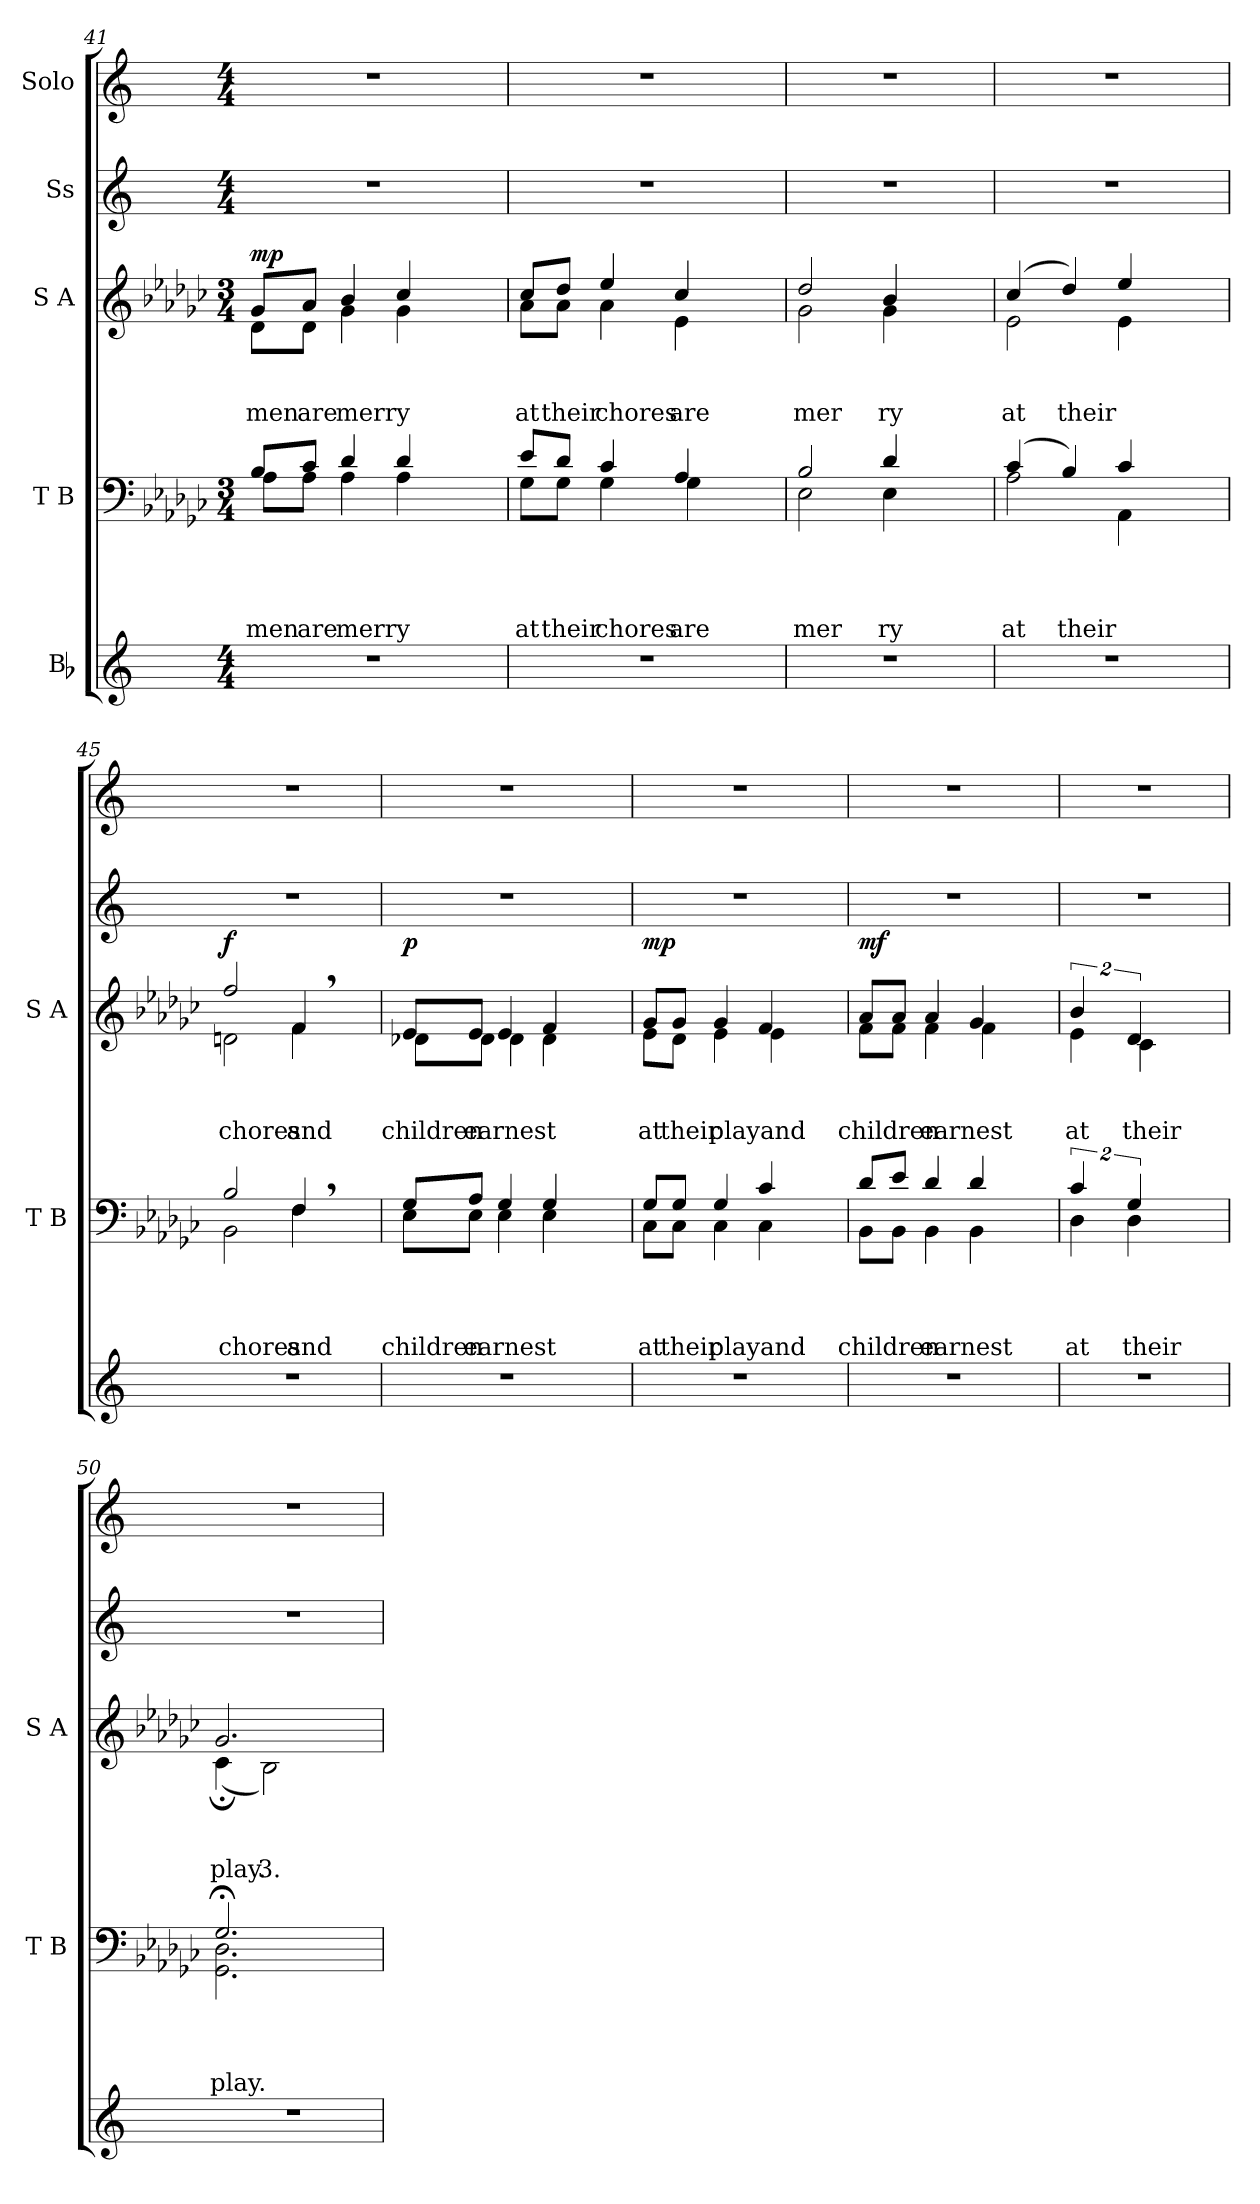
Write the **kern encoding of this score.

**kern	**kern	**text	**text	**text	**text	**kern	**text	**text	**text	**dynam	**kern	**kern
*part5	*part4	*part4	*part4	*part4	*part4	*part3	*part3	*part3	*part3	*part3	*part2	*part1
*staff5	*staff4	*staff4	*staff4	*staff4	*staff4	*staff3	*staff3	*staff3	*staff3	*staff3	*staff2	*staff1
*I"Bb	*I"T B	*	*	*	*	*I"S A	*	*	*	*	*I"Ss	*I"Solo
*	*I'T B	*	*	*	*	*I'S A	*	*	*	*	*	*
*clefG2	*clefF4	*	*	*	*	*clefG2	*	*	*	*	*clefG2	*clefG2
*k[]	*k[b-e-a-d-g-c-]	*	*	*	*	*k[b-e-a-d-g-c-]	*	*	*	*	*k[]	*k[]
*C:	*G-:	*	*	*	*	*G-:	*	*	*	*	*C:	*C:
*M4/4	*M3/4	*	*	*	*	*M3/4	*	*	*	*	*M4/4	*M4/4
=41	=41	=41	=41	=41	=41	=41	=41	=41	=41	=41	=41	=41
!	!	!	!	!	!LO:LY:a	!	!	!	!LO:LY:b	!LO:DY:a	!	!
*	*^	*	*	*	*	*^	*	*	*	*	*	*
1r	8B-/L	8A-\L	.	.	.	men	8g-/L	8d-\L	.	.	men	mp	1r	1r
!	!	!	!	!	!	!LO:LY:a	!	!	!	!	!LO:LY:b	!	!	!
.	8c-/J	8A-\J	.	.	.	are	8a-/J	8d-\J	.	.	are	.	.	.
!	!	!	!	!	!	!LO:LY:a	!	!	!	!	!LO:LY:b	!	!	!
.	4d-/	4A-\	.	.	.	merry	4b-/	4g-\	.	.	merry	.	.	.
.	4d-/	4A-\	.	.	.	.	4cc-/	4g-\	.	.	.	.	.	.
.	4ryy	4ryy	.	.	.	.	4ryy	4ryy	.	.	.	.	.	.
=42	=42	=42	=42	=42	=42	=42	=42	=42	=42	=42	=42	=42	=42	=42
!	!	!	!	!	!	!LO:LY:a	!	!	!	!	!LO:LY:b	!	!	!
1r	8e-/L	8G-\L	.	.	.	at	8cc-/L	8a-\L	.	.	at	.	1r	1r
!	!	!	!	!	!	!LO:LY:a	!	!	!	!	!LO:LY:b	!	!	!
.	8d-/J	8G-\J	.	.	.	their	8dd-/J	8a-\J	.	.	their	.	.	.
!	!	!	!	!	!	!LO:LY:a	!	!	!	!	!LO:LY:b	!	!	!
.	4c-/	4G-\	.	.	.	chores	4ee-/	4a-\	.	.	chores	.	.	.
!	!	!	!	!	!	!LO:LY:a	!	!	!	!	!LO:LY:b	!	!	!
.	4A-/	4G-\	.	.	.	are	4cc-/	4e-\	.	.	are	.	.	.
.	4ryy	4ryy	.	.	.	.	4ryy	4ryy	.	.	.	.	.	.
=43	=43	=43	=43	=43	=43	=43	=43	=43	=43	=43	=43	=43	=43	=43
!	!	!	!	!	!	!LO:LY:a	!	!	!	!	!LO:LY:b	!	!	!
1r	2B-/	2E-\	.	.	.	mer	2dd-/	2g-\	.	.	mer	.	1r	1r
!	!	!	!	!	!	!LO:LY:a	!	!	!	!	!LO:LY:b	!	!	!
.	4d-/	4E-\	.	.	.	ry	4b-/	4g-\	.	.	ry	.	.	.
.	4ryy	4ryy	.	.	.	.	4ryy	4ryy	.	.	.	.	.	.
=44	=44	=44	=44	=44	=44	=44	=44	=44	=44	=44	=44	=44	=44	=44
!	!	!	!	!	!	!LO:LY:a	!	!	!	!	!LO:LY:b	!	!	!
1r	(4c-/	2A-\	.	.	.	at	(4cc-/	2e-\	.	.	at	.	1r	1r
!	!	!	!	!	!	!LO:LY:a	!	!	!	!	!LO:LY:b	!	!	!
.	4B-/)	.	.	.	.	their	4dd-/)	.	.	.	their	.	.	.
.	4c-/	4AA-\	.	.	.	.	4ee-/	4e-\	.	.	.	.	.	.
.	4ryy	4ryy	.	.	.	.	4ryy	4ryy	.	.	.	.	.	.
=45	=45	=45	=45	=45	=45	=45	=45	=45	=45	=45	=45	=45	=45	=45
!	!	!	!	!	!	!LO:LY:a	!	!	!	!	!LO:LY:b	!LO:DY:a	!	!
1r	2B-/	2BB-\	.	.	.	chores	2ff/	2dn\	.	.	chores	f	1r	1r
!	!	!	!	!	!	!LO:LY:a	!	!	!	!	!LO:LY:b	!	!	!
.	4F,>/	4F\	.	.	.	and	4f,>/	4f\	.	.	and	.	.	.
.	4ryy	4ryy	.	.	.	.	4ryy	4ryy	.	.	.	.	.	.
=46	=46	=46	=46	=46	=46	=46	=46	=46	=46	=46	=46	=46	=46	=46
!	!	!	!	!	!	!LO:LY:a	!	!	!	!	!LO:LY:b	!LO:DY:a	!	!
1r	8G-/L	8E-\L	.	.	.	children	8e-/L	8d-X\L	.	.	children	p	1r	1r
!	!	!	!	!	!	!LO:LY:a	!	!	!	!	!LO:LY:b	!	!	!
.	8A-/J	8E-\J	.	.	.	earnest	8e-/J	8d-\J	.	.	earnest	.	.	.
.	4G-/	4E-\	.	.	.	.	4e-/	4d-\	.	.	.	.	.	.
.	4G-/	4E-\	.	.	.	.	4f/	4d-\	.	.	.	.	.	.
.	4ryy	4ryy	.	.	.	.	4ryy	4ryy	.	.	.	.	.	.
=47	=47	=47	=47	=47	=47	=47	=47	=47	=47	=47	=47	=47	=47	=47
!	!	!	!	!	!	!LO:LY:a	!	!	!	!	!LO:LY:b	!LO:DY:a	!	!
1r	8G-/L	8C-\L	.	.	.	at	8g-/L	8e-\L	.	.	at	mp	1r	1r
!	!	!	!	!	!	!LO:LY:a	!	!	!	!	!LO:LY:b	!	!	!
.	8G-/J	8C-\J	.	.	.	their	8g-/J	8d-\J	.	.	their	.	.	.
!	!	!	!	!	!	!LO:LY:a	!	!	!	!	!LO:LY:b	!	!	!
.	4G-/	4C-\	.	.	.	playand	4g-/	4e-\	.	.	playand	.	.	.
.	4c-/	4C-\	.	.	.	.	4f/	4e-\	.	.	.	.	.	.
.	4ryy	4ryy	.	.	.	.	4ryy	4ryy	.	.	.	.	.	.
!!LO:LB:g=z
=48	=48	=48	=48	=48	=48	=48	=48	=48	=48	=48	=48	=48	=48	=48
!	!	!	!	!	!	!LO:LY:a	!	!	!	!	!LO:LY:b	!LO:DY:a	!	!
1r	8d-/L	8BB-\L	.	.	.	children	8a-/L	8f\L	.	.	children	mf	1r	1r
.	8e-/J	8BB-\J	.	.	.	.	8a-/J	8f\J	.	.	.	.	.	.
!	!	!	!	!	!	!LO:LY:a	!	!	!	!	!LO:LY:b	!	!	!
.	4d-/	4BB-\	.	.	.	earnest	4a-/	4f\	.	.	earnest	.	.	.
.	4d-/	4BB-\	.	.	.	.	4g-/	4f\	.	.	.	.	.	.
.	4ryy	4ryy	.	.	.	.	4ryy	4ryy	.	.	.	.	.	.
=49	=49	=49	=49	=49	=49	=49	=49	=49	=49	=49	=49	=49	=49	=49
!	!	!	!	!	!	!LO:LY:a	!	!	!	!	!	!	!	!
*	*	*Xtuplet	*	*	*	*	*	*	*	*	*	*	*	*
!	!	!	!	!	!	!	!	!	!	!	!LO:LY:b	!	!	!
*	*	*	*	*	*	*	*	*Xtuplet	*	*	*	*	*	*
1r	8%3c-/	8%3D-\	.	.	.	at	8%3b-/	8%3e-\	.	.	at	.	1r	1r
!	!	!	!	!	!	!LO:LY:a	!	!	!	!	!LO:LY:b	!	!	!
.	8%3G-/	8%3D-\	.	.	.	their	8%3d-/	8%3c-\	.	.	their	.	.	.
.	4ryy	4ryy	.	.	.	.	4ryy	4ryy	.	.	.	.	.	.
=50	=50	=50	=50	=50	=50	=50	=50	=50	=50	=50	=50	=50	=50	=50
!	!	!	!	!	!	!LO:LY:a	!	!	!	!	!LO:LY:b	!	!	!
1r	2.G-;</	2.GG-\ 2.D-\	.	.	.	play.	2.g-/	(<4c-;\	.	.	play.	.	1r	1r
!	!	!	!	!	!	!	!	!	!	!	!LO:LY:b	!	!	!
.	.	.	.	.	.	.	.	2B-\)	.	.	3.	.	.	.
.	4ryy	4ryy	.	.	.	.	4ryy	4ryy	.	.	.	.	.	.
*	*v	*v	*	*	*	*	*	*	*	*	*	*	*	*
*	*	*	*	*	*	*v	*v	*	*	*	*	*	*
=	=	=	=	=	=	=	=	=	=	=	=	=
*-	*-	*-	*-	*-	*-	*-	*-	*-	*-	*-	*-	*-
